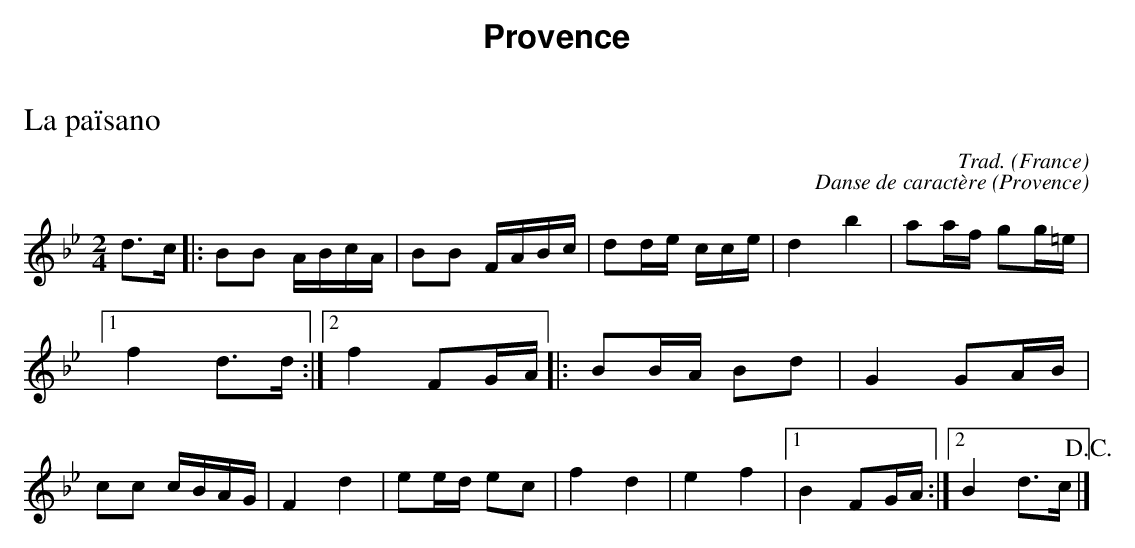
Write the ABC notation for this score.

X:1
T:La païsano
O:France
C:Trad.
M:2/4
L:1/16
K:Bb
d3c |: B2B2 ABcA | B2B2 FABc | d2de cce | d4b4 | a2af g2g=e |1 f4 d3d :|2 f4 F2GA |:
B2BA B2d2 | G4 G2AB | c2c2 cBAG | F4d4 | e2ed e2c2 | f4d4 | e4f4 |1 B4 F2GA :|2 B4 d3c !D.C.! |]
